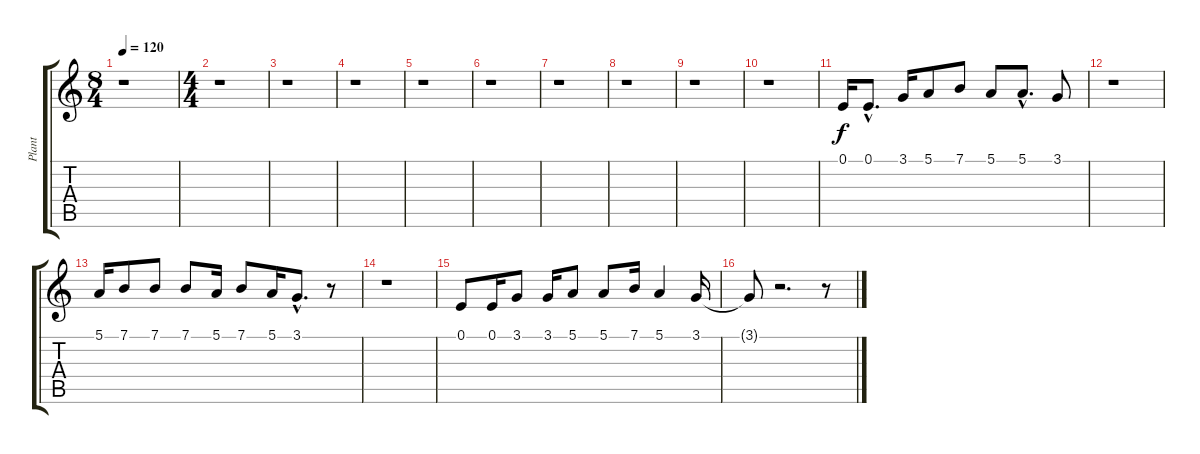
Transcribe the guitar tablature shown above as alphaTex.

\track ("Plant" "Plant") {instrument flute}
\staff {score tabs}
\tuning (E4 B3 G3 D3 A2 E2) {hide}
\ts (8 4)
\tempo 120
\clef g2
\ks c
r.1{dy f} |
\ts (4 4)
r.1 |
r.1 |
r.1 |
r.1 |
r.1 |
r.1 |
r.1 |
r.1 |
r.1 |
0.1.16 0.1{hac}.8{d} 3.1.16 5.1.8 7.1.8 5.1.8 5.1{hac}.8{d} 3.1.8 |
r.1 |
5.1.16 7.1.8 7.1.8 7.1.8 5.1.16 7.1.8 5.1.16 3.1{hac}.8{d} r.8 |
r.1 |
0.1.8 0.1.16 3.1.8 3.1.16 5.1.8 5.1.8 7.1.16 5.1.4 3.1.16 |
3.1{t}.8 r.2{d} r.8
